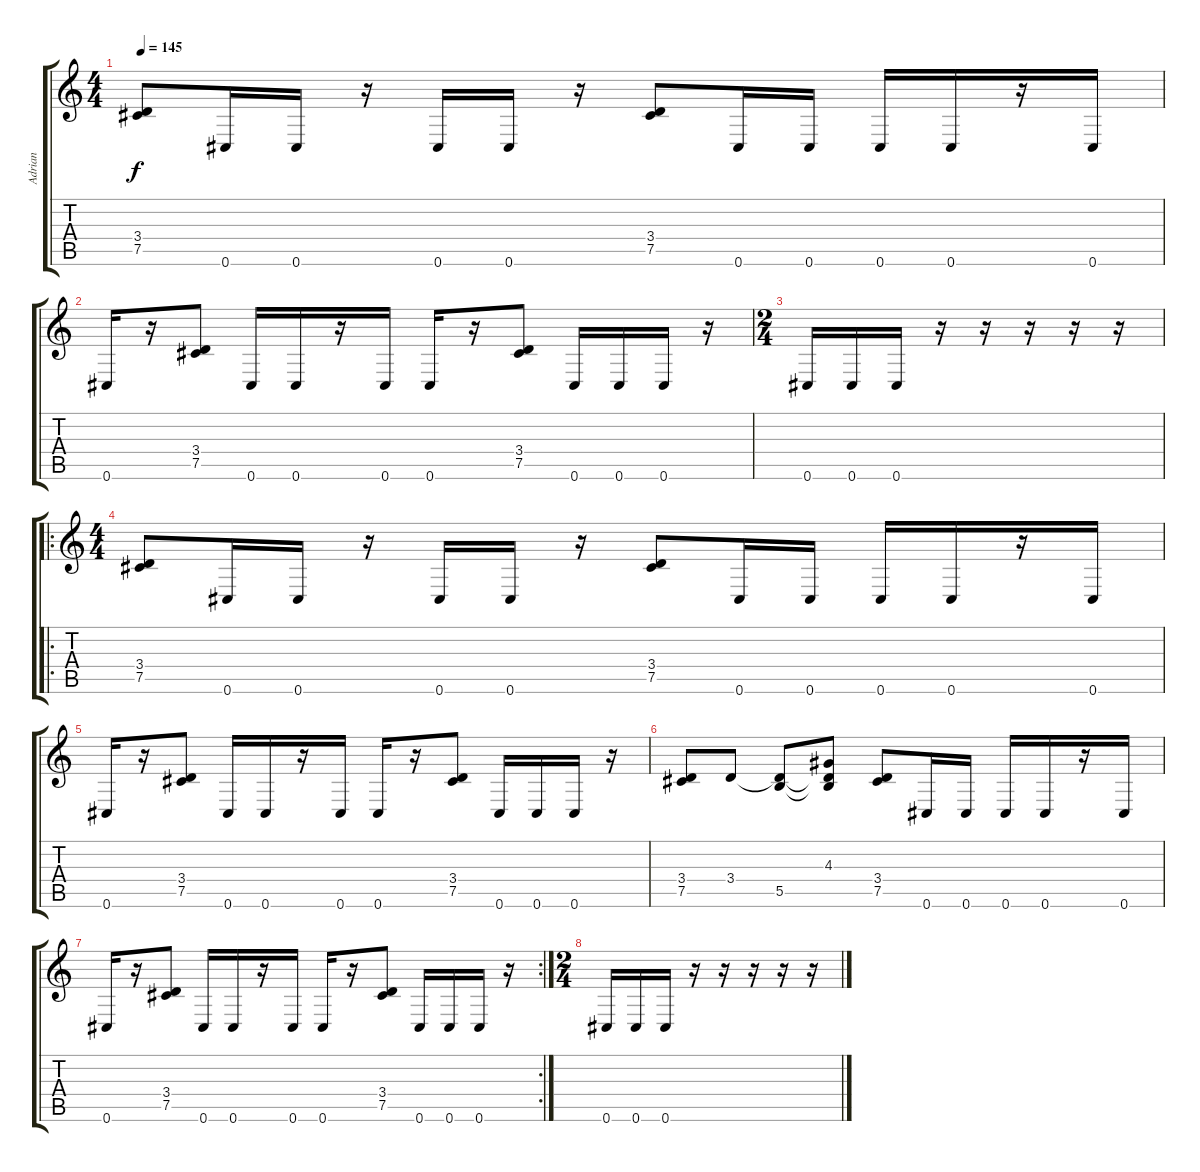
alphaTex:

\track ("Adrian" "Adrian") {instrument distortionguitar}
\staff {score tabs}
\tuning (Db4 Ab3 E3 B2 Gb2 Db2) {hide}
\ts (4 4)
\tempo 145
\clef g2
\ks c
(3.4 7.5).8{dy f} 0.6.16 0.6.16 r.16 0.6.16 0.6.16 r.16 (3.4 7.5).8 0.6.16 0.6.16 0.6.16 0.6.16 r.16 0.6.16 |
0.6.16 r.16 (3.4 7.5).8 0.6.16 0.6.16 r.16 0.6.16 0.6.16 r.16 (3.4 7.5).8 0.6.16 0.6.16 0.6.16 r.16 |
\ts (2 4)
0.6.16 0.6.16 0.6.16 r.16 r.16 r.16 r.16 r.16 |
\ro
\ts (4 4)
(3.4 7.5).8 0.6.16 0.6.16 r.16 0.6.16 0.6.16 r.16 (3.4 7.5).8 0.6.16 0.6.16 0.6.16 0.6.16 r.16 0.6.16 |
0.6.16 r.16 (3.4 7.5).8 0.6.16 0.6.16 r.16 0.6.16 0.6.16 r.16 (3.4 7.5).8 0.6.16 0.6.16 0.6.16 r.16 |
(3.4 7.5).8 3.4.8 (3.4{t} 5.5).8 (4.3 3.4{t} 5.5{t}).8 (3.4 7.5).8 0.6.16 0.6.16 0.6.16 0.6.16 r.16 0.6.16 |
\rc 2
0.6.16 r.16 (3.4 7.5).8 0.6.16 0.6.16 r.16 0.6.16 0.6.16 r.16 (3.4 7.5).8 0.6.16 0.6.16 0.6.16 r.16 |
\ts (2 4)
0.6.16 0.6.16 0.6.16 r.16 r.16 r.16 r.16 r.16
